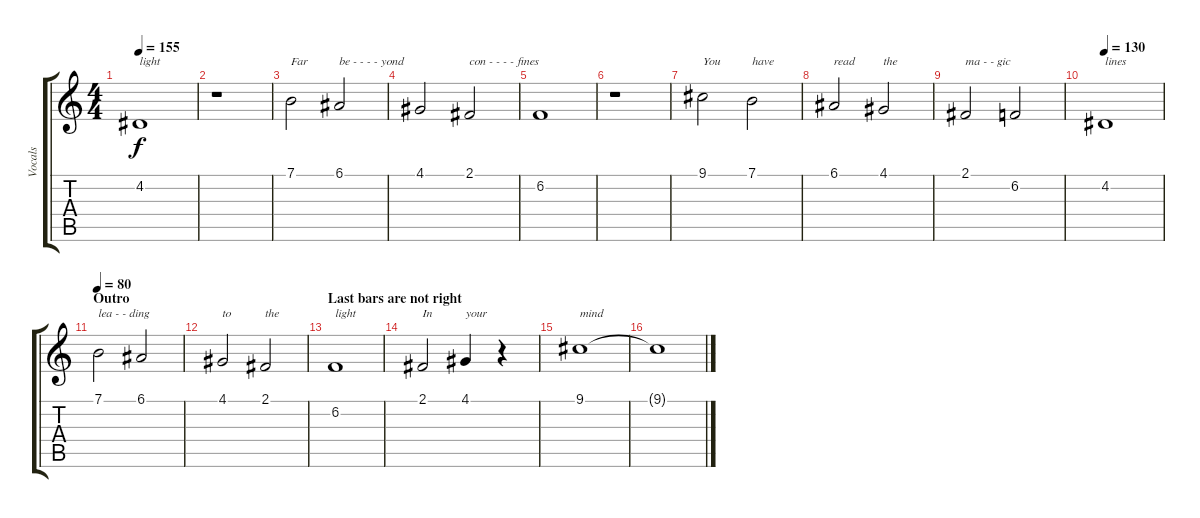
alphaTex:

\track ("Vocals" "Vocals") {instrument clarinet}
\staff {score tabs}
\tuning (E4 B3 G3 D3 A2 E2) {hide}
\ts (4 4)
\tempo 155
\clef g2
\ks c
4.2.1{txt "light" dy f} |
r.1 |
7.1.2{txt "Far"} 6.1.2{txt "be - - - - yond"} |
4.1.2 2.1.2{txt "con - - - - fines"} |
6.2.1 |
r.1 |
9.1.2{txt "You"} 7.1.2{txt "have"} |
6.1.2{txt "read"} 4.1.2{txt "the"} |
2.1.2{txt "ma - - gic"} 6.2.2 |
\tempo 130
4.2.1{txt "lines"} |
\section ("" "Outro")
\tempo 80
7.1.2{txt "lea - - ding"} 6.1.2 |
4.1.2{txt "to"} 2.1.2{txt "the"} |
\section ("" "Last bars are not right")
6.2.1{txt "light"} |
2.1.2{txt "In"} 4.1.4{txt "your"} r.4 |
9.1.1{txt "mind"} |
9.1{t}.1
